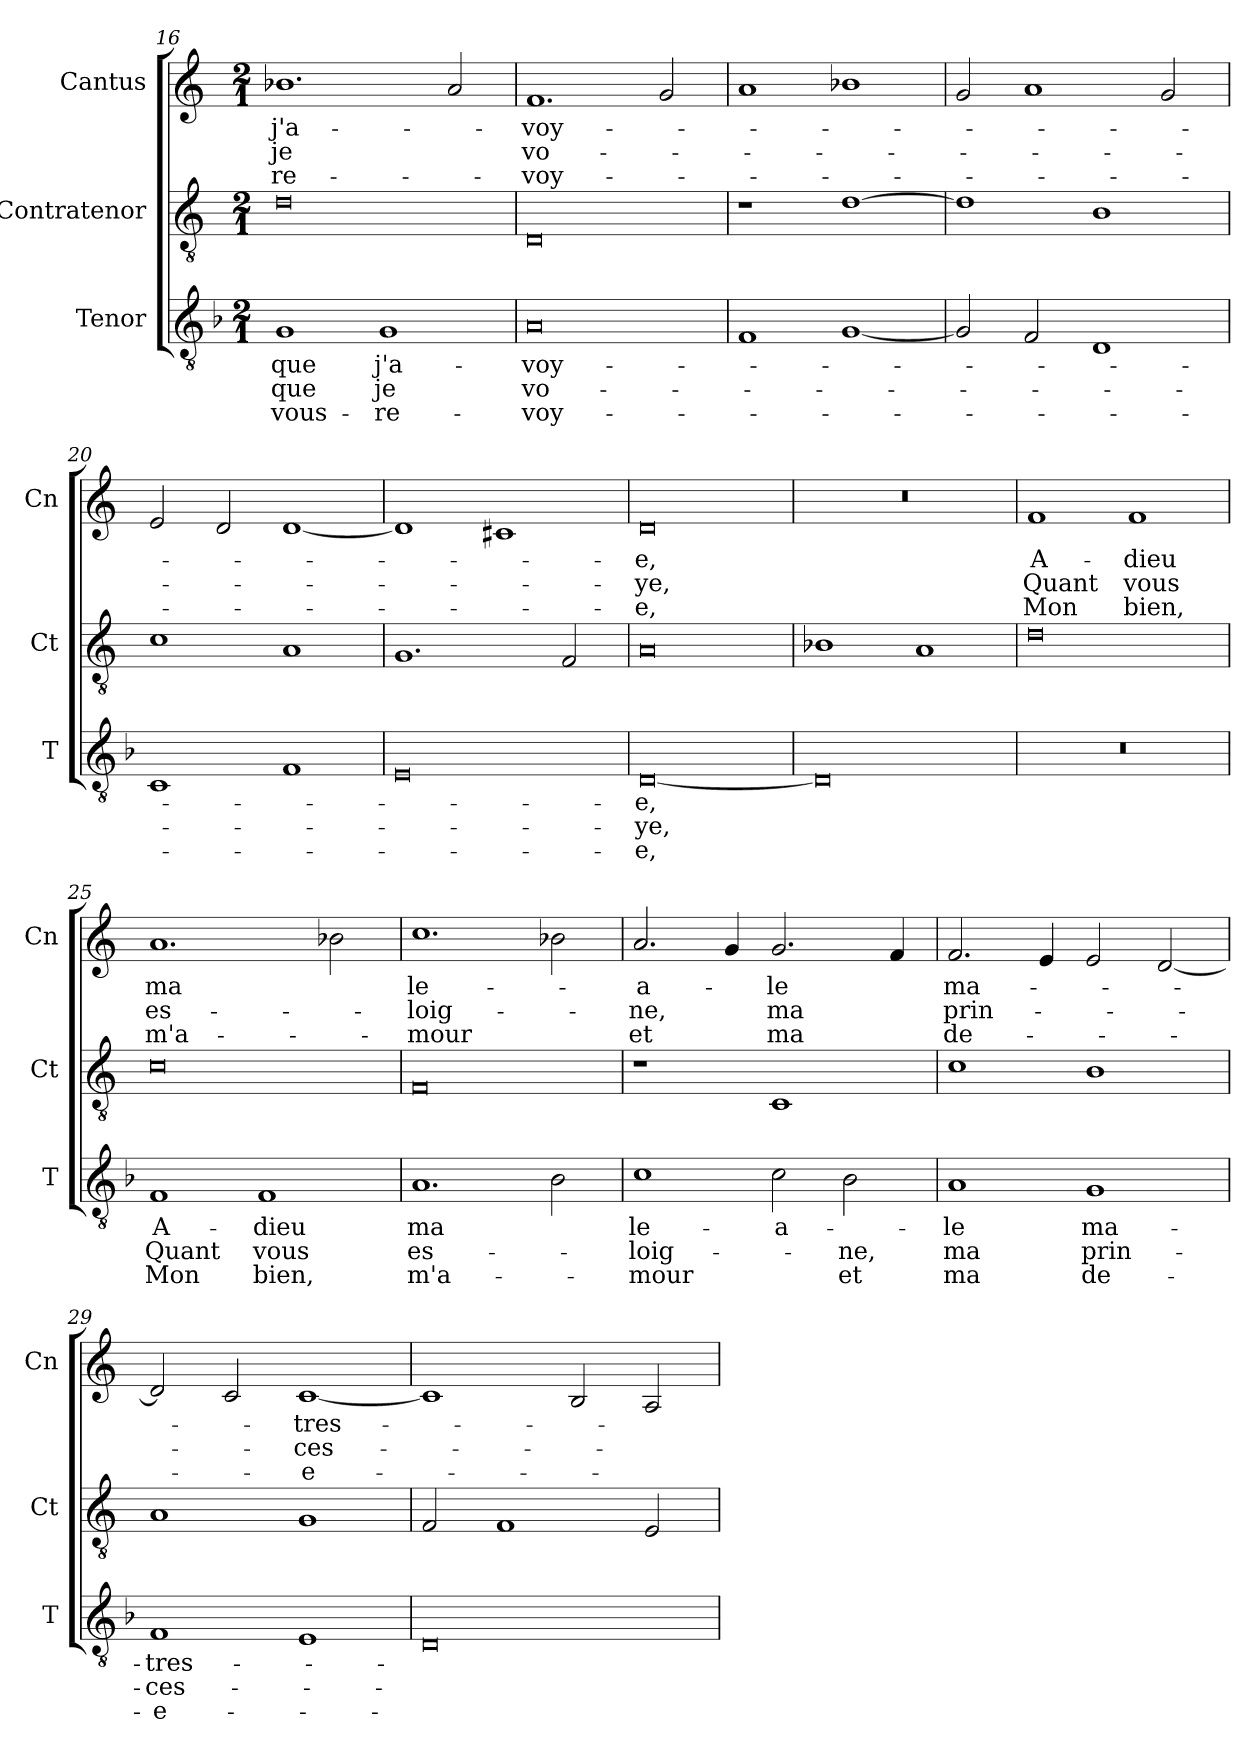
**kern	**text	**text	**text	**kern	**kern	**text	**text	**text
*part3	*part3	*part3	*part3	*part2	*part1	*part1	*part1	*part1
*staff3	*staff3	*staff3	*staff3	*staff2	*staff1	*staff1	*staff1	*staff1
*I"Tenor	*	*	*	*I"Contratenor	*I"Cantus	*	*	*
*I'T	*	*	*	*I'Ct	*I'Cn	*	*	*
*clefGv2	*	*	*	*clefGv2	*clefG2	*	*	*
*k[b-]	*	*	*	*k[]	*k[]	*	*	*
*M2/1	*	*	*	*M2/1	*M2/1	*	*	*
=16	=16	=16	=16	=16	=16	=16	=16	=16
1G	que	-que	vous-	0d	1.b-X	j'a-	je	-re-
1G	j'a-	je	-re-	.	.	.	.	.
.	.	.	.	.	2a/	.	.	.
=17	=17	=17	=17	=17	=17	=17	=17	=17
0A	-voy-	vo-	-voy-	0D	1.f	-voy-	vo-	-voy-
.	.	.	.	.	2g/	.	.	.
=18	=18	=18	=18	=18	=18	=18	=18	=18
1F	.	.	.	1r	1a	.	.	.
[1G	.	.	.	[1d	1b-X	.	.	.
=19	=19	=19	=19	=19	=19	=19	=19	=19
2G/]	.	.	.	1d]	2g/	.	.	.
2F/	.	.	.	.	1a	.	.	.
1D	.	.	.	1B	.	.	.	.
.	.	.	.	.	2g/	.	.	.
=20	=20	=20	=20	=20	=20	=20	=20	=20
1C	.	.	.	1c	2e/	.	.	.
.	.	.	.	.	2d/	.	.	.
1F	.	.	.	1A	[1d	.	.	.
=21	=21	=21	=21	=21	=21	=21	=21	=21
0E	.	.	.	1.G	1d]	.	.	.
.	.	.	.	.	1c#X	.	.	.
.	.	.	.	2F/	.	.	.	.
=22	=22	=22	=22	=22	=22	=22	=22	=22
[0D	-e,	-ye,	-e,	0A	0d	-e,	-ye,	-e,
=23	=23	=23	=23	=23	=23	=23	=23	=23
0D]	.	.	.	1B-X	0r	.	.	.
.	.	.	.	1A	.	.	.	.
=24	=24	=24	=24	=24	=24	=24	=24	=24
0r	.	.	.	0d	1f	A-	Quant	Mon
.	.	.	.	.	1f	-dieu	vous	bien,
=25	=25	=25	=25	=25	=25	=25	=25	=25
1F	A-	Quant	Mon	0c	1.a	ma	es-	m'a-
1F	-dieu	vous	bien,	.	.	.	.	.
.	.	.	.	.	2b-X\	.	.	.
=26	=26	=26	=26	=26	=26	=26	=26	=26
1.A	ma	es-	m'a-	0F	1.cc	le-	-loig-	-mour
2B-\	.	.	.	.	2b-X\	.	.	.
=27	=27	=27	=27	=27	=27	=27	=27	=27
1c	le-	-loig-	-mour	1r	2.a/	-a-	-ne,	et
.	.	.	.	.	4g/	.	.	.
2c\	-a-	.	.	1C	2.g/	-le	ma	ma
2B-\	.	-ne,	et	.	.	.	.	.
.	.	.	.	.	4f/	.	.	.
=28	=28	=28	=28	=28	=28	=28	=28	=28
1A	-le	ma	ma	1c	2.f/	ma-	prin-	de-
.	.	.	.	.	4e/	.	.	.
1G	ma-	prin-	de-	1B	2e/	.	.	.
.	.	.	.	.	[2d/	.	.	.
=29	=29	=29	=29	=29	=29	=29	=29	=29
1F	-tres-	-ces-	-e-	1A	2d/]	.	.	.
.	.	.	.	.	2c/	.	.	.
1E	.	.	.	1G	[1c	-tres-	-ces-	-e-
=30	=30	=30	=30	=30	=30	=30	=30	=30
0D	.	.	.	2F/	1c]	.	.	.
.	.	.	.	1F	.	.	.	.
.	.	.	.	.	2B/	.	.	.
.	.	.	.	2E/	2A/	.	.	.
=	=	=	=	=	=	=	=	=
*-	*-	*-	*-	*-	*-	*-	*-	*-
